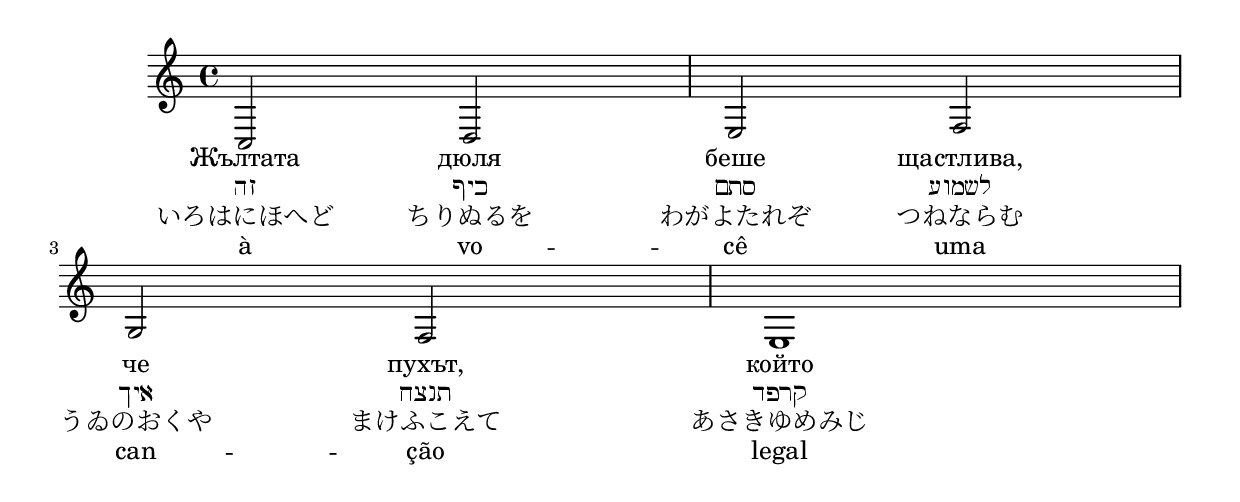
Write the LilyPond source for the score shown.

%% Do not edit this file; it is auto-generated from input/new
%% This file is in the public domain.
\version "2.11.52"

%% Edit this file using a Unicode aware editor, such as GVIM, GEDIT, Emacs

%{

You may have to install additional fonts.

Red Hat Fedora

    taipeifonts fonts-xorg-truetype ttfonts-ja fonts-arabic \
   ttfonts-zh_CN fonts-ja fonts-hebrew 

Debian GNU/Linux

   apt-get install emacs-intl-fonts xfonts-intl-.* \
  ttf-kochi-gothic ttf-kochi-mincho \
  xfonts-bolkhov-75dpi xfonts-cronyx-100dpi xfonts-cronyx-75dpi 
%} 

\header {
  lsrtags = "text"
  texidoc = "Various scripts may be used for texts (like titles and
lyrics) by entering them in UTF-8 encoding, and using a Pango based
backend.  Depending on the fonts installed, this fragment will
render Bulgarian (Cyrillic), Hebrew, Japanese and Portuguese.
"
  doctitle = "UTF-8"
} % begin verbatim

% end verbatim - this comment is a hack to prevent texinfo.tex
% from choking on non-European UTF-8 subsets
% Cyrillic font
bulgarian = \lyricmode {
  Жълтата дюля беше щастлива, че пухът, който цъфна, замръзна като гьон.
}

hebrew = \lyricmode {
  זה כיף סתם לשמוע איך תנצח קרפד עץ טוב בגן.
}

japanese = \lyricmode {
  いろはにほへど ちりぬるを
  わがよたれぞ  つねならむ
  うゐのおくや  まけふこえて
  あさきゆめみじ ゑひもせず
}

% "a legal song to you"
portuguese = \lyricmode {
  à vo -- cê uma can -- ção legal
}

\relative  {
  c2 d
  e2 f
  g2 f
  e1
}
\addlyrics { \bulgarian }
\addlyrics { \hebrew }
\addlyrics { \japanese }
\addlyrics { \portuguese }
